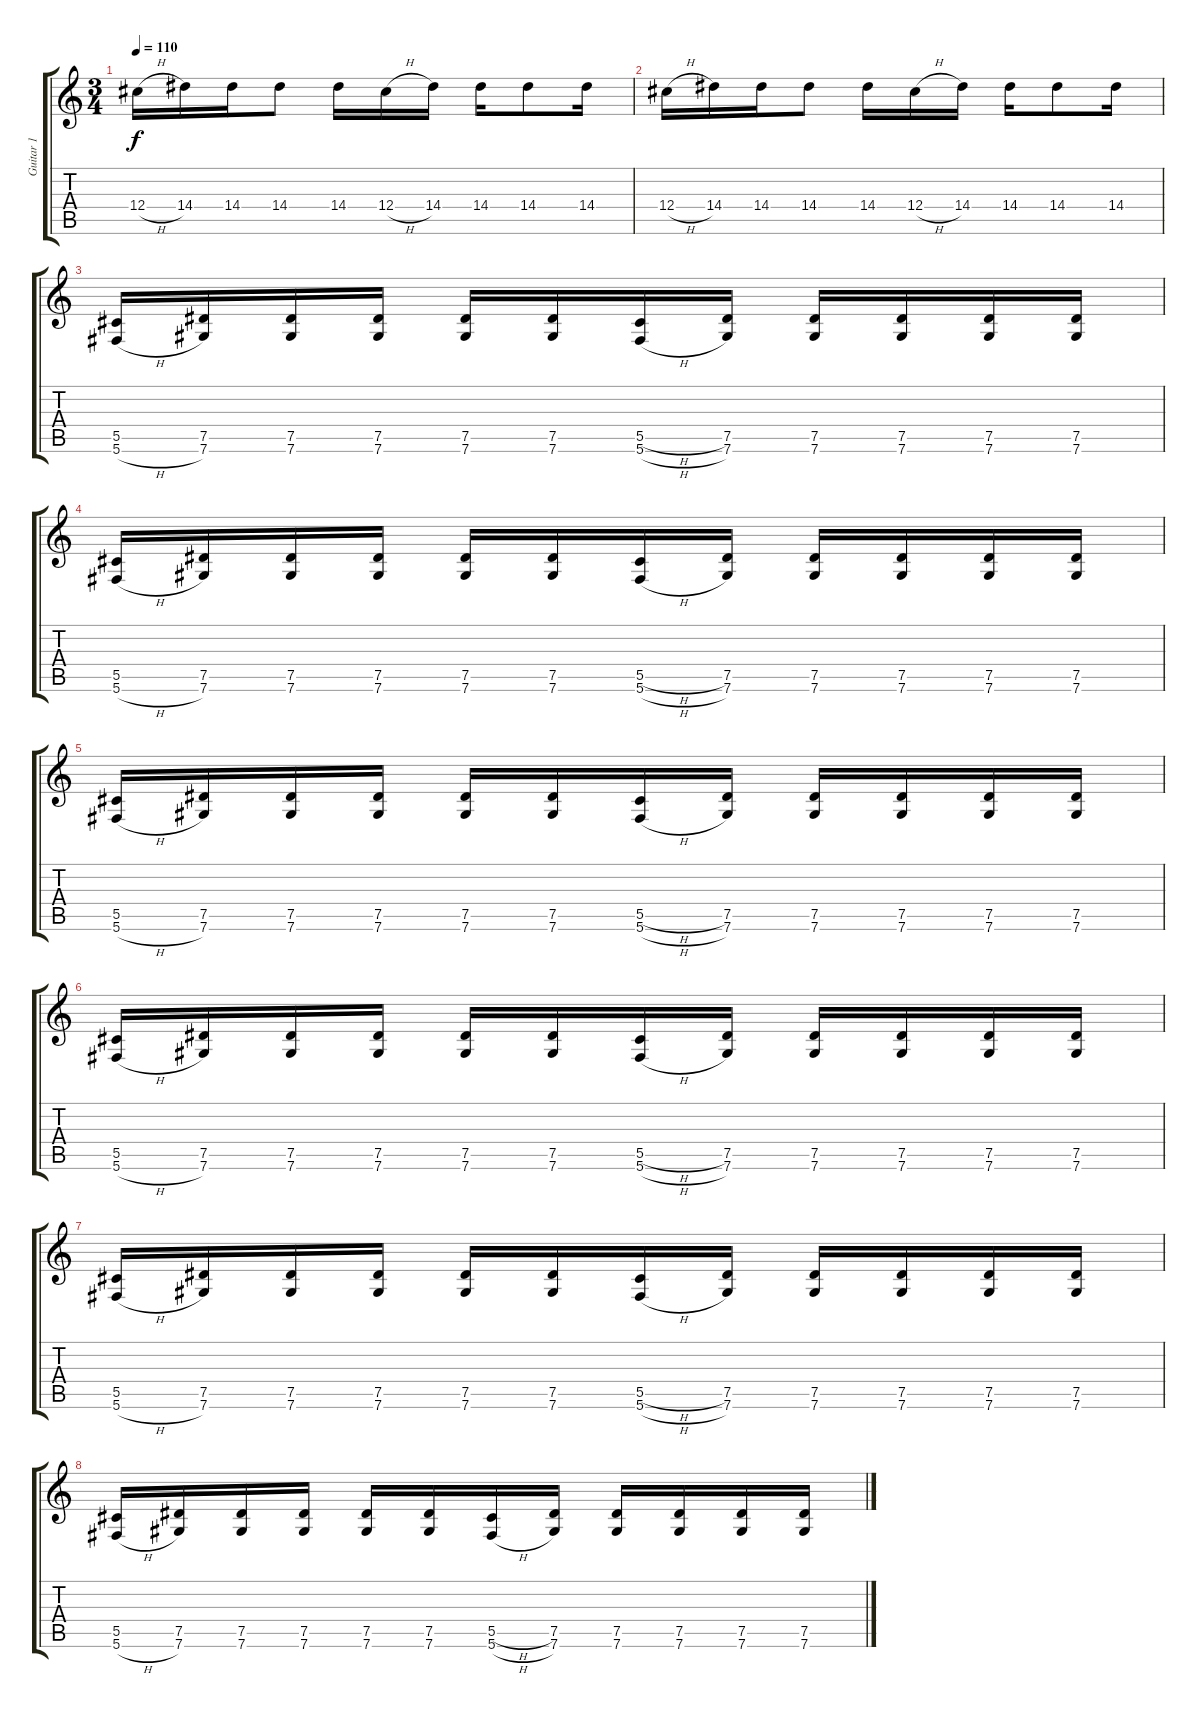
\track ("Guitar 1" "Guitar 1") {instrument distortionguitar}
\staff {score tabs}
\tuning (Eb4 Bb3 Gb3 Db3 Ab2 Db2) {hide}
\ts (3 4)
\tempo 110
\clef g2
\ks c
12.4{h}.16{dy f} 14.4.16 14.4.16 14.4.8 14.4.16 12.4{h}.16 14.4.16 14.4.16 14.4.8 14.4.16 |
12.4{h}.16 14.4.16 14.4.16 14.4.8 14.4.16 12.4{h}.16 14.4.16 14.4.16 14.4.8 14.4.16 |
(5.5 5.6{h}).16 (7.5 7.6).16 (7.5 7.6).16 (7.5 7.6).16 (7.5 7.6).16 (7.5 7.6).16 (5.5{h} 5.6{h}).16 (7.5 7.6).16 (7.5 7.6).16 (7.5 7.6).16 (7.5 7.6).16 (7.5 7.6).16 |
(5.5 5.6{h}).16 (7.5 7.6).16 (7.5 7.6).16 (7.5 7.6).16 (7.5 7.6).16 (7.5 7.6).16 (5.5{h} 5.6{h}).16 (7.5 7.6).16 (7.5 7.6).16 (7.5 7.6).16 (7.5 7.6).16 (7.5 7.6).16 |
(5.5 5.6{h}).16 (7.5 7.6).16 (7.5 7.6).16 (7.5 7.6).16 (7.5 7.6).16 (7.5 7.6).16 (5.5{h} 5.6{h}).16 (7.5 7.6).16 (7.5 7.6).16 (7.5 7.6).16 (7.5 7.6).16 (7.5 7.6).16 |
(5.5 5.6{h}).16 (7.5 7.6).16 (7.5 7.6).16 (7.5 7.6).16 (7.5 7.6).16 (7.5 7.6).16 (5.5{h} 5.6{h}).16 (7.5 7.6).16 (7.5 7.6).16 (7.5 7.6).16 (7.5 7.6).16 (7.5 7.6).16 |
(5.5 5.6{h}).16 (7.5 7.6).16 (7.5 7.6).16 (7.5 7.6).16 (7.5 7.6).16 (7.5 7.6).16 (5.5{h} 5.6{h}).16 (7.5 7.6).16 (7.5 7.6).16 (7.5 7.6).16 (7.5 7.6).16 (7.5 7.6).16 |
(5.5 5.6{h}).16 (7.5 7.6).16 (7.5 7.6).16 (7.5 7.6).16 (7.5 7.6).16 (7.5 7.6).16 (5.5{h} 5.6{h}).16 (7.5 7.6).16 (7.5 7.6).16 (7.5 7.6).16 (7.5 7.6).16 (7.5 7.6).16
